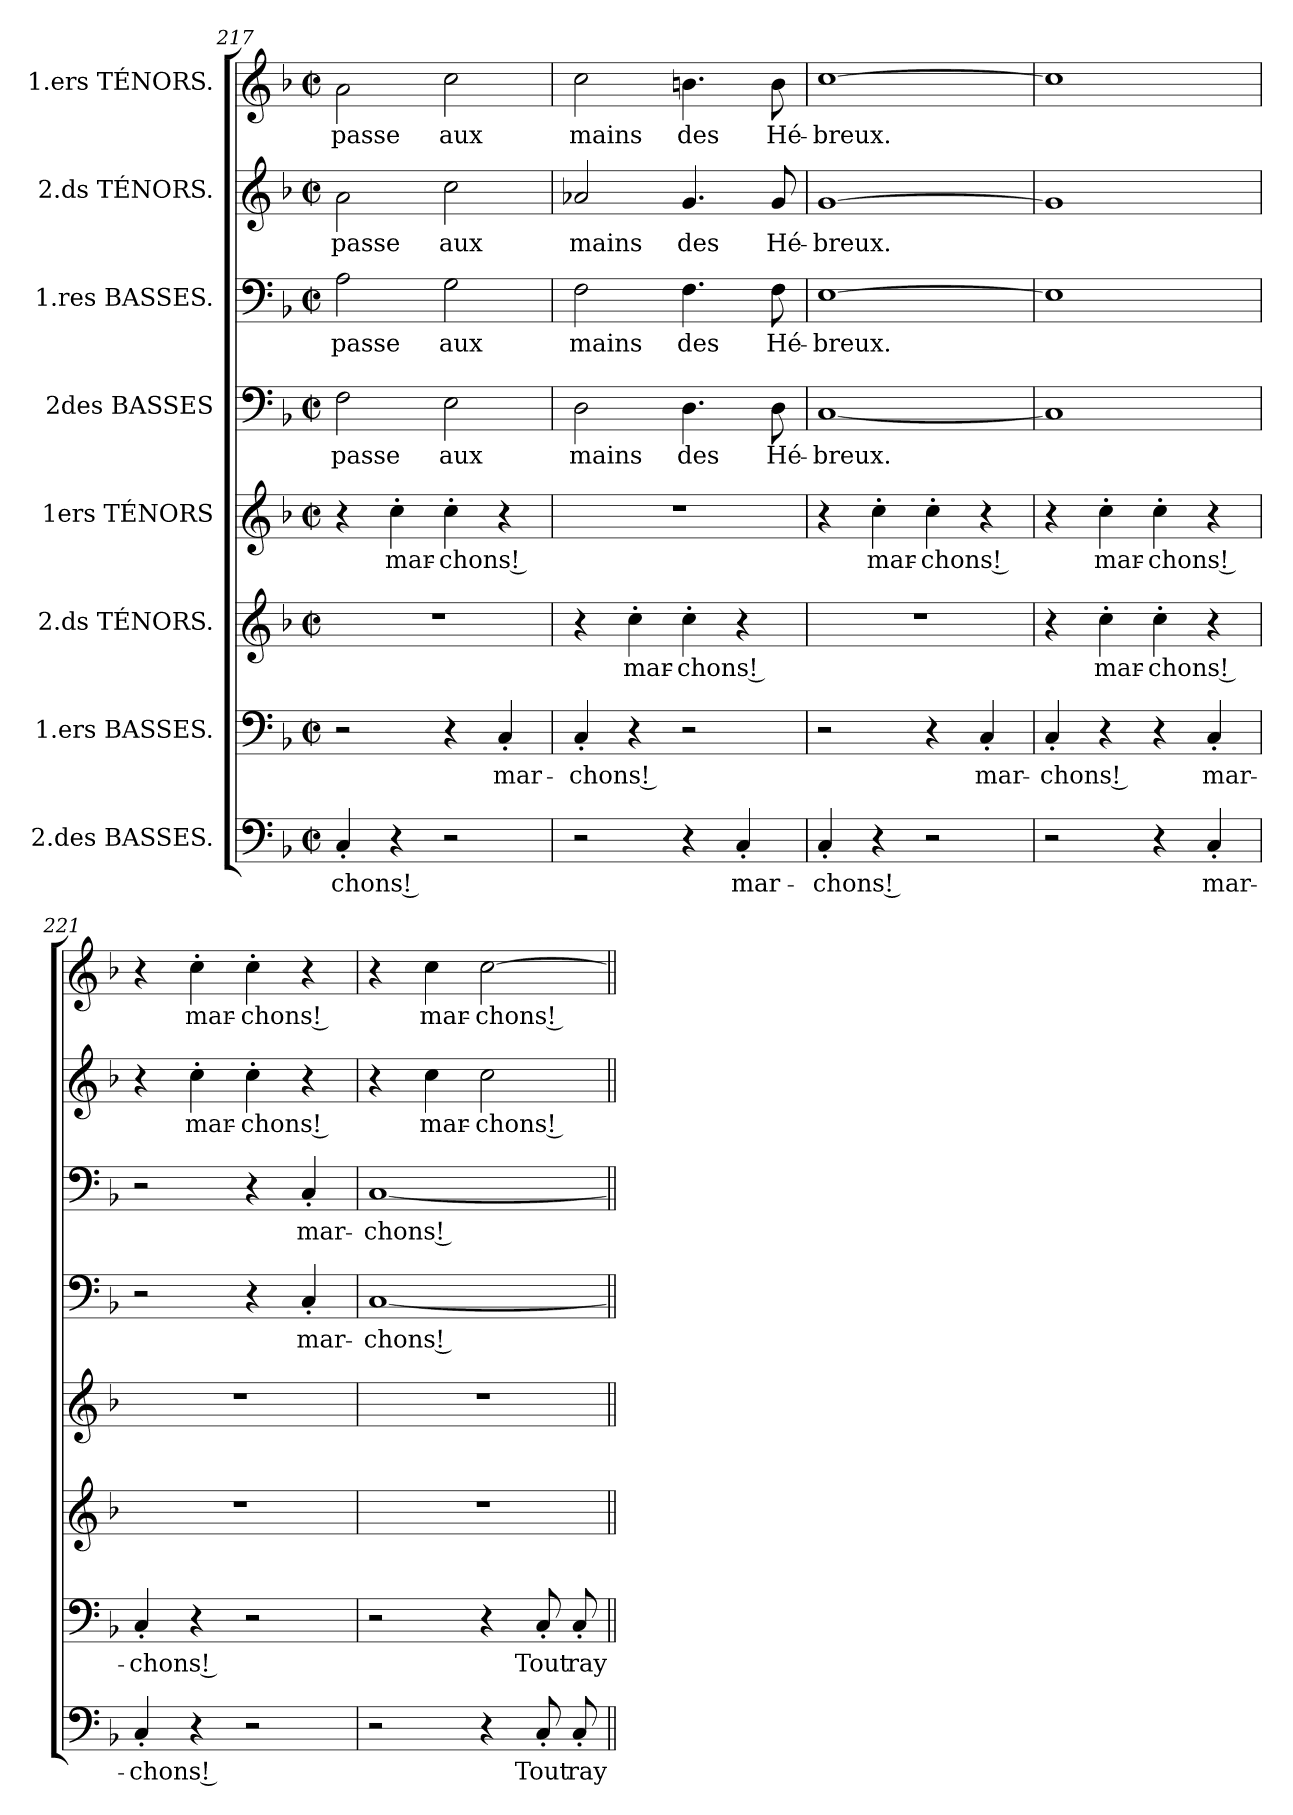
**kern	**text	**kern	**text	**kern	**text	**kern	**text	**kern	**text	**kern	**text	**kern	**text	**kern	**text
*part8	*part8	*part7	*part7	*part6	*part6	*part5	*part5	*part4	*part4	*part3	*part3	*part2	*part2	*part1	*part1
*staff8	*staff8	*staff7	*staff7	*staff6	*staff6	*staff5	*staff5	*staff4	*staff4	*staff3	*staff3	*staff2	*staff2	*staff1	*staff1
*I"2.des BASSES.	*	*I"1.ers BASSES.	*	*I"2.ds TÉNORS.	*	*I"1ers TÉNORS	*	*I"2des BASSES	*	*I"1.res BASSES.	*	*I"2.ds TÉNORS.	*	*I"1.ers TÉNORS.	*
!!LO:PB:g=z
*clefF4	*	*clefF4	*	*clefG2	*	*clefG2	*	*clefF4	*	*clefF4	*	*clefG2	*	*clefG2	*
*	*	*	*	*ITrd7c12	*	*ITrd7c12	*	*	*	*	*	*ITrd7c12	*	*ITrd7c12	*
*k[b-]	*	*k[b-]	*	*k[b-]	*	*k[b-]	*	*k[b-]	*	*k[b-]	*	*k[b-]	*	*k[b-]	*
*M2/2	*	*M2/2	*	*M2/2	*	*M2/2	*	*M2/2	*	*M2/2	*	*M2/2	*	*M2/2	*
*met(c|)	*	*met(c|)	*	*met(c|)	*	*met(c|)	*	*met(c|)	*	*met(c|)	*	*met(c|)	*	*met(c|)	*
=217	=217	=217	=217	=217	=217	=217	=217	=217	=217	=217	=217	=217	=217	=217	=217
4C'/	-chons !	2r	.	1r	.	4r	.	2F\	passe	2A\	passe	2A\	passe	2A\	passe
4r	.	.	.	.	.	4c'\	mar-	.	.	.	.	.	.	.	.
2r	.	4r	.	.	.	4c'\	-chons !	2E\	aux	2G\	aux	2c\	aux	2c\	aux
.	.	4C'/	mar-	.	.	4r	.	.	.	.	.	.	.	.	.
=218	=218	=218	=218	=218	=218	=218	=218	=218	=218	=218	=218	=218	=218	=218	=218
2r	.	4C'/	-chons !	4r	.	1r	.	2D\	mains	2F\	mains	2A-X/	mains	2c\	mains
.	.	4r	.	4c'\	mar-	.	.	.	.	.	.	.	.	.	.
4r	.	2r	.	4c'\	-chons !	.	.	4.D\	des	4.F\	des	4.G/	des	4.Bn\	des
4C'/	mar-	.	.	4r	.	.	.	.	.	.	.	.	.	.	.
.	.	.	.	.	.	.	.	8D\	Hé-	8F\	Hé-	8G/	Hé-	8B\	Hé-
=219	=219	=219	=219	=219	=219	=219	=219	=219	=219	=219	=219	=219	=219	=219	=219
4C'/	-chons !	2r	.	1r	.	4r	.	[1C/	-breux.	[1E\	-breux.	[1G\	-breux.	[1c\	-breux.
4r	.	.	.	.	.	4c'\	mar-	.	.	.	.	.	.	.	.
2r	.	4r	.	.	.	4c'\	-chons !	.	.	.	.	.	.	.	.
.	.	4C'/	mar-	.	.	4r	.	.	.	.	.	.	.	.	.
=220	=220	=220	=220	=220	=220	=220	=220	=220	=220	=220	=220	=220	=220	=220	=220
2r	.	4C'/	-chons !	4r	.	4r	.	1C/]	.	1E\]	.	1G\]	.	1c\]	.
.	.	4r	.	4c'\	mar-	4c'\	mar-	.	.	.	.	.	.	.	.
4r	.	4r	.	4c'\	-chons !	4c'\	-chons !	.	.	.	.	.	.	.	.
4C'/	mar-	4C'/	mar-	4r	.	4r	.	.	.	.	.	.	.	.	.
!!LO:LB:g=z
=221	=221	=221	=221	=221	=221	=221	=221	=221	=221	=221	=221	=221	=221	=221	=221
4C'/	-chons !	4C'/	-chons !	1r	.	1r	.	2r	.	2r	.	4r	.	4r	.
4r	.	4r	.	.	.	.	.	.	.	.	.	4c'\	mar-	4c'\	mar-
2r	.	2r	.	.	.	.	.	4r	.	4r	.	4c'\	-chons !	4c'\	-chons !
.	.	.	.	.	.	.	.	4C'/	mar-	4C'/	mar-	4r	.	4r	.
=222	=222	=222	=222	=222	=222	=222	=222	=222	=222	=222	=222	=222	=222	=222	=222
2r	.	2r	.	1r	.	1r	.	[1C/	-chons !	[1C/	-chons !	4r	.	4r	.
.	.	.	.	.	.	.	.	.	.	.	.	4c\	mar-	4c\	mar-
4r	.	4r	.	.	.	.	.	.	.	.	.	2c\	-chons !	[2c\	-chons !
8C'/	Tout	8C'/	Tout	.	.	.	.	.	.	.	.	.	.	.	.
8C'/	ray-	8C'/	ray-	.	.	.	.	.	.	.	.	.	.	.	.
=||	=||	=||	=||	=||	=||	=||	=||	=||	=||	=||	=||	=||	=||	=||	=||
*-	*-	*-	*-	*-	*-	*-	*-	*-	*-	*-	*-	*-	*-	*-	*-
